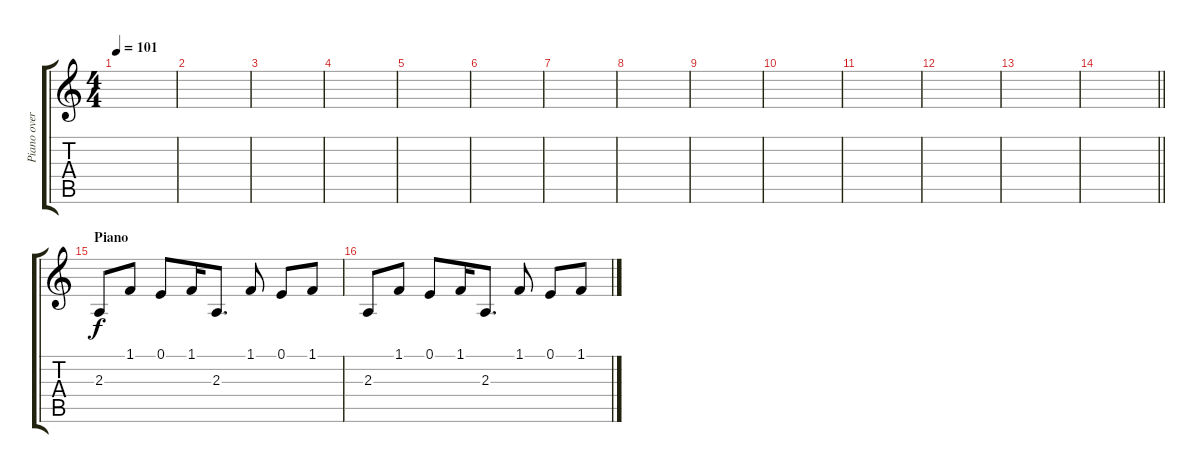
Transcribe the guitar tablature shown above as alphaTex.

\track ("Piano overdub" "Piano over") {instrument acousticgrandpiano}
\staff {score tabs}
\tuning (E4 B3 G3 D3 A2 E2) {hide}
\ts (4 4)
\tempo 101
\clef g2
\ks c
|
|
|
|
|
|
|
|
|
|
|
|
|
\barLineRight lightlight
|
\section ("" "Piano")
2.3.8 1.1.8 0.1.8 1.1.16 2.3.8{d} 1.1.8 0.1.8 1.1.8 |
2.3.8 1.1.8 0.1.8 1.1.16 2.3.8{d} 1.1.8 0.1.8 1.1.8
